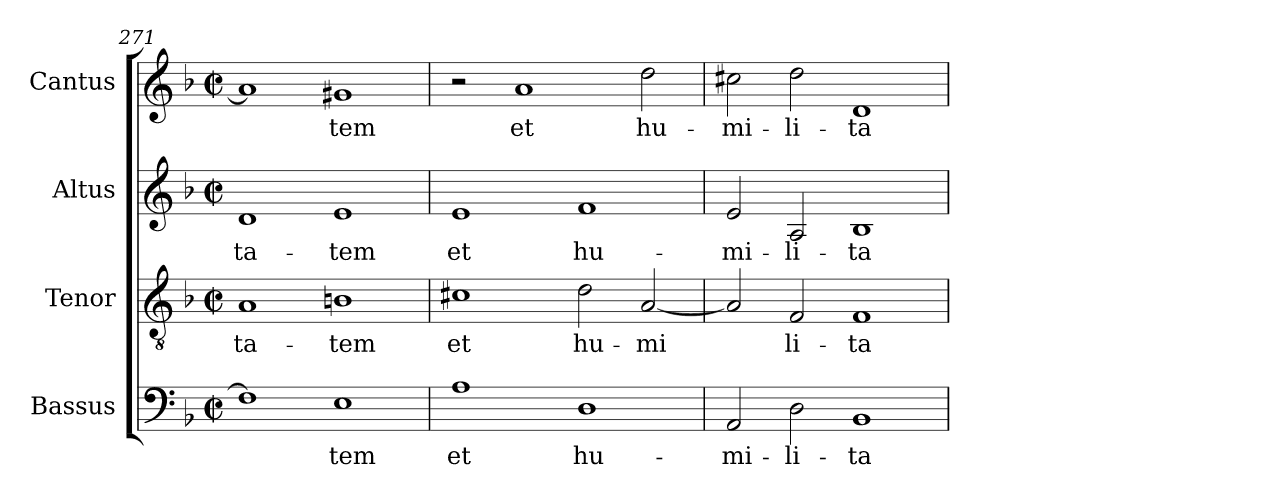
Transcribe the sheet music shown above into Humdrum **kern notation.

**kern	**text	**kern	**text	**kern	**text	**kern	**text
*part4	*part4	*part3	*part3	*part2	*part2	*part1	*part1
*staff4	*staff4	*staff3	*staff3	*staff2	*staff2	*staff1	*staff1
*I"Bassus	*	*I"Tenor	*	*I"Altus	*	*I"Cantus	*
*I'Bassus	*	*I'Tenor	*	*I'Altus	*	*I'Cantus	*
!!LO:LB:g=z
*clefF4	*	*clefGv2	*	*clefG2	*	*clefG2	*
*k[b-]	*	*k[b-]	*	*k[b-]	*	*k[b-]	*
*F:	*	*F:	*	*F:	*	*F:	*
*M2/2	*	*M2/2	*	*M2/2	*	*M2/2	*
*met(c|)	*	*met(c|)	*	*met(c|)	*	*met(c|)	*
=271	=271	=271	=271	=271	=271	=271	=271
!	!LO:LY:b:cj	!	!LO:LY:b:cj	!	!LO:LY:b:cj	!	!LO:LY:b:cj
1F]	.	1A	ta-	1d	ta-	1a]	--
!	!LO:LY:b:cj	!	!LO:LY:b:cj	!	!LO:LY:b:cj	!	!LO:LY:b:cj
1E	tem	1Bn	-tem	1e	-tem	1g#X	-tem
=272	=272	=272	=272	=272	=272	=272	=272
!	!LO:LY:b:cj	!	!LO:LY:b:cj	!	!LO:LY:b:cj	!	!
1A	et	1c#X	et	1e	et	2r	.
!	!	!	!	!	!	!	!LO:LY:b:cj
.	.	.	.	.	.	1a	et
!	!LO:LY:b:cj	!	!LO:LY:b:cj	!	!LO:LY:b:cj	!	!
1D	hu-	2d\	hu-	1f	hu-	.	.
!	!	!	!LO:LY:b:cj	!	!	!	!LO:LY:b:cj
.	.	[<2A/	-mi-	.	.	2dd\	hu-
=273	=273	=273	=273	=273	=273	=273	=273
!	!LO:LY:b:cj	!	!LO:LY:b:cj	!	!LO:LY:b:cj	!	!LO:LY:b:cj
2AA/	-mi-	2A/]	--	2e/	-mi-	2cc#X\	-mi-
!	!LO:LY:b:cj	!	!LO:LY:b:cj	!	!LO:LY:b:cj	!	!LO:LY:b:cj
2D\	-li-	2F/	-li-	2A/	-li-	2dd\	-li-
!	!LO:LY:b:cj	!	!LO:LY:b:cj	!	!LO:LY:b:cj	!	!LO:LY:b:cj
1BB-	-ta-	1F	-ta-	1B-	-ta-	1d	-ta-
=	=	=	=	=	=	=	=
*-	*-	*-	*-	*-	*-	*-	*-
